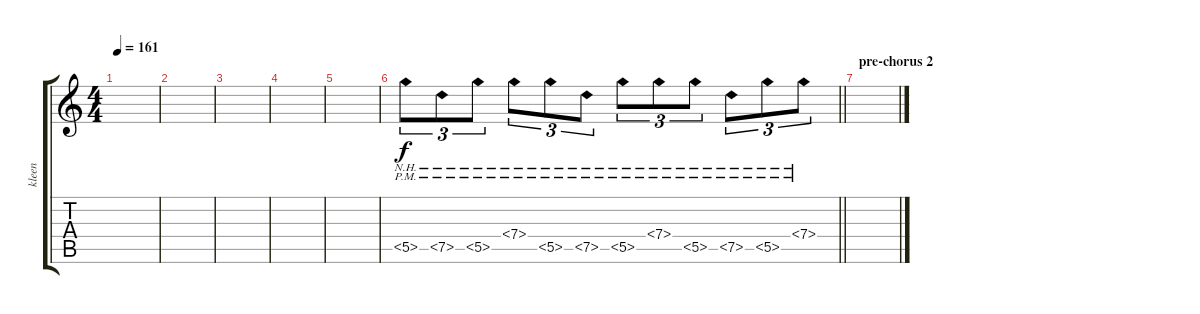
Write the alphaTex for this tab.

\track ("kleen" "kleen") {instrument electricguitarclean}
\staff {score tabs}
\tuning (D4 A3 F3 C3 G2 D2) {hide}
\ts (4 4)
\tempo 161
\clef g2
\ks c
|
|
|
|
|
\barLineRight lightlight
5.5{nh pm}.8{tu (3 2) volume 11} 7.5{nh pm}.8{tu (3 2)} 5.5{nh pm}.8{tu (3 2)} 7.4{nh pm}.8{tu (3 2)} 5.5{nh pm}.8{tu (3 2)} 7.5{nh pm}.8{tu (3 2)} 5.5{nh pm}.8{tu (3 2)} 7.4{nh pm}.8{tu (3 2)} 5.5{nh pm}.8{tu (3 2)} 7.5{nh pm}.8{tu (3 2)} 5.5{nh pm}.8{tu (3 2)} 7.4{nh pm}.8{tu (3 2)} |
\section ("" "pre-chorus 2")
